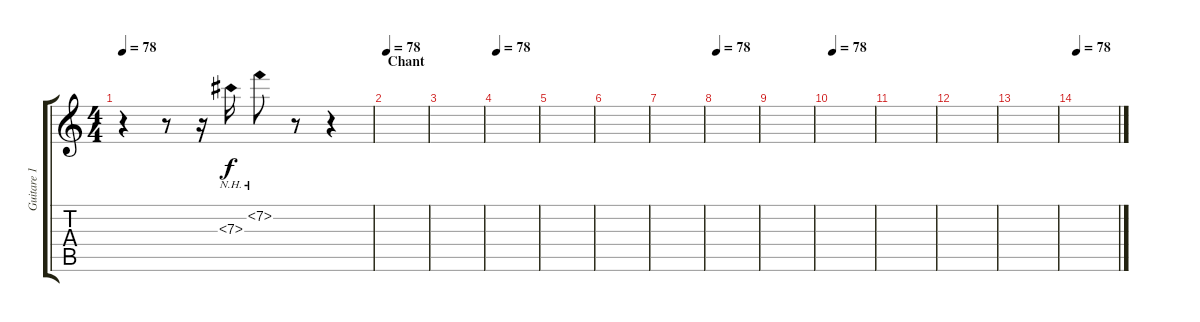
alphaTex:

\track ("Guitare 1" "Guitare 1") {instrument overdrivenguitar}
\staff {score tabs}
\tuning (Eb4 Bb3 Gb3 Db3 Ab2 Eb2) {hide}
\ts (4 4)
\tempo 78
\clef g2
\ks c
r.4{dy f} r.8 r.16 7.3{nh}.16 7.2{nh}.8 r.8 r.4 |
\section ("" "Chant")
\tempo 78
|
|
\tempo 78
|
|
|
|
\tempo 78
|
|
\tempo 78
|
|
|
|
\tempo 78
